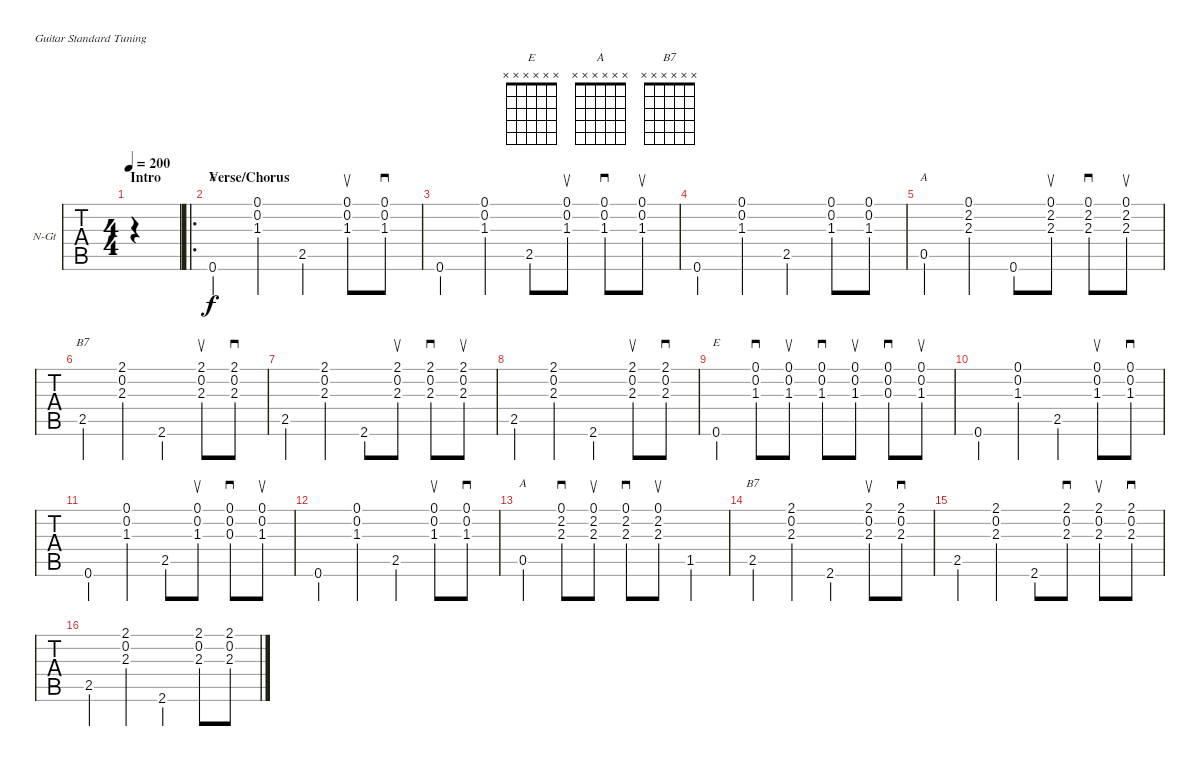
\defaultSystemsLayout 4
\bracketExtendMode groupsimilarinstruments
\firstSystemTrackNameOrientation horizontal
\otherSystemsTrackNameOrientation horizontal
\track ("Nylon Guitar" "N-Gt") {instrument acousticguitarnylon}
\staff {tabs}
\tuning (E4 B3 G3 D3 A2 E2)
\chord ("E" x x x x x x)
\chord ("A" x x x x x x)
\chord ("B7" x x x x x x)
\ts (4 4)
\section ("" "Intro")
\tempo 200
\clef g2
\scale
0.462451
\ks c
|
\ro
\section ("" "Verse/Chorus")
\scale
0.29249 0.6.4{ch "E"} (1.3 0.2 0.1).4 2.5.4 (1.3 0.2 0.1).8{su} (0.1 0.2 1.3).8{sd} |
\scale
0.245059 0.6.4 (1.3 0.2 0.1).4 2.5.8 (1.3 0.2 0.1).8{su} (0.1 0.2 1.3).8{sd} (1.3 0.2 0.1).8{su} |
\scale
0.333333 0.6.4 (1.3 0.2 0.1).4 2.5.4 (1.3 0.2 0.1).8 (0.1 0.2 1.3).8 |
\scale
0.333333 0.5.4{ch "A"} (2.3 2.2 0.1).4 0.6.8 (2.3 2.2 0.1).8{su} (0.1 2.2 2.3).8{sd} (2.3 2.2 0.1).8{su} |
\scale
0.333333 2.5.4{ch "B7"} (2.3 0.2 2.1).4 2.6.4 (2.3 0.2 2.1).8{su} (2.1 0.2 2.3).8{sd} |
\scale
0.333333 2.5.4 (2.3 0.2 2.1).4 2.6.8 (2.3 0.2 2.1).8{su} (2.1 0.2 2.3).8{sd} (2.3 0.2 2.1).8{su} |
\scale
0.333333 2.5.4 (2.3 0.2 2.1).4 2.6.4 (2.3 0.2 2.1).8{su} (2.1 0.2 2.3).8{sd} |
\scale
0.333333 0.6.4{ch "E"} (1.3 0.2 0.1).8{sd} (0.1 0.2 1.3).8{su} (1.3 0.2 0.1).8{sd} (0.1 0.2 1.3).8{su} (0.3 0.2 0.1).8{sd} (0.1 0.2 1.3).8{su} |
\scale
0.333333 0.6.4 (1.3 0.2 0.1).4 2.5.4 (1.3 0.2 0.1).8{su} (0.1 0.2 1.3).8{sd} |
\scale
0.333333 0.6.4 (1.3 0.2 0.1).4 2.5.8 (1.3 0.2 0.1).8{su} (0.1 0.2 0.3).8{sd} (1.3 0.2 0.1).8{su} |
\scale
0.333333 0.6.4 (1.3 0.2 0.1).4 2.5.4 (1.3 0.2 0.1).8{su} (0.1 0.2 1.3).8{sd} |
\scale
0.333333 0.5.4{ch "A"} (2.3 2.2 0.1).8{sd} (0.1 2.2 2.3).8{su} (2.3 2.2 0.1).8{sd} (0.1 2.2 2.3).8{su} 1.5.4 |
\scale
0.333333 2.5.4{ch "B7"} (2.3 0.2 2.1).4 2.6.4 (2.3 0.2 2.1).8{su} (2.1 0.2 2.3).8{sd} |
\scale
0.333333 2.5.4 (2.3 0.2 2.1).4 2.6.8 (2.3 0.2 2.1).8{sd} (2.1 0.2 2.3).8{su} (2.3 0.2 2.1).8{sd} |
2.5.4 (2.3 0.2 2.1).4 2.6.4 (2.3 0.2 2.1).8 (2.1 0.2 2.3).8
